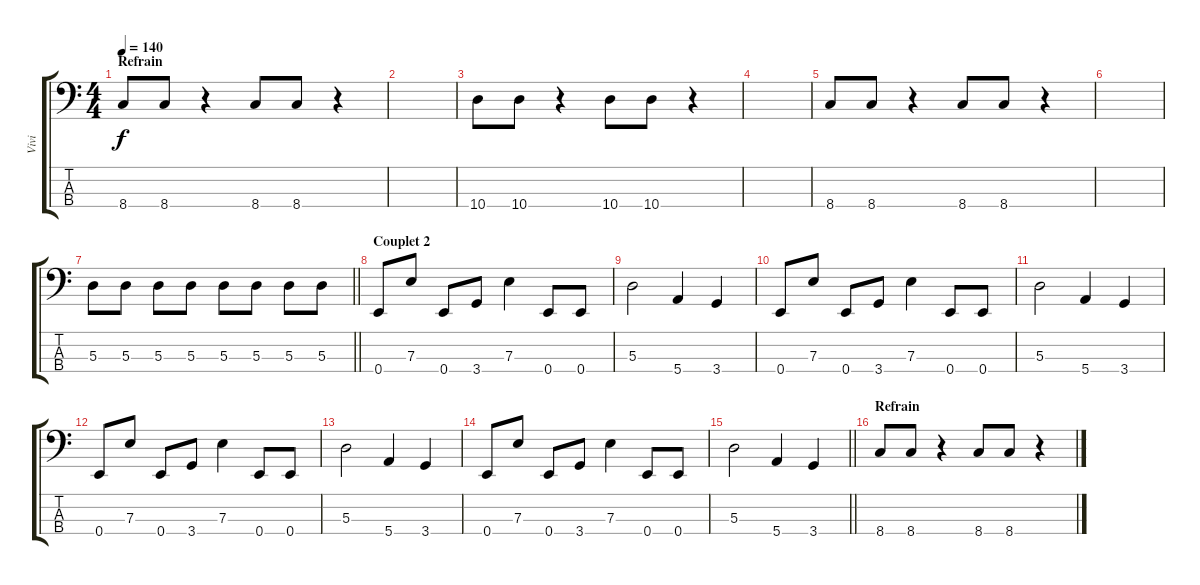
\track ("Vivi" "Vivi") {instrument electricbassfinger}
\staff {score tabs}
\tuning (G2 D2 A1 E1) {hide}
\ts (4 4)
\section ("" "Refrain")
\tempo 140
\clef f4
\ks c
8.4.8{dy f} 8.4.8 r.4 8.4.8 8.4.8 r.4 |
|
10.4.8 10.4.8 r.4 10.4.8 10.4.8 r.4 |
|
8.4.8 8.4.8 r.4 8.4.8 8.4.8 r.4 |
|
\barLineRight lightlight
5.3.8 5.3.8 5.3.8 5.3.8 5.3.8 5.3.8 5.3.8 5.3.8 |
\section ("" "Couplet 2")
0.4.8 7.3.8 0.4.8 3.4.8 7.3.4 0.4.8 0.4.8 |
5.3.2 5.4.4 3.4.4 |
0.4.8 7.3.8 0.4.8 3.4.8 7.3.4 0.4.8 0.4.8 |
5.3.2 5.4.4 3.4.4 |
0.4.8 7.3.8 0.4.8 3.4.8 7.3.4 0.4.8 0.4.8 |
5.3.2 5.4.4 3.4.4 |
0.4.8 7.3.8 0.4.8 3.4.8 7.3.4 0.4.8 0.4.8 |
\barLineRight lightlight
5.3.2 5.4.4 3.4.4 |
\section ("" "Refrain")
8.4.8 8.4.8 r.4 8.4.8 8.4.8 r.4
